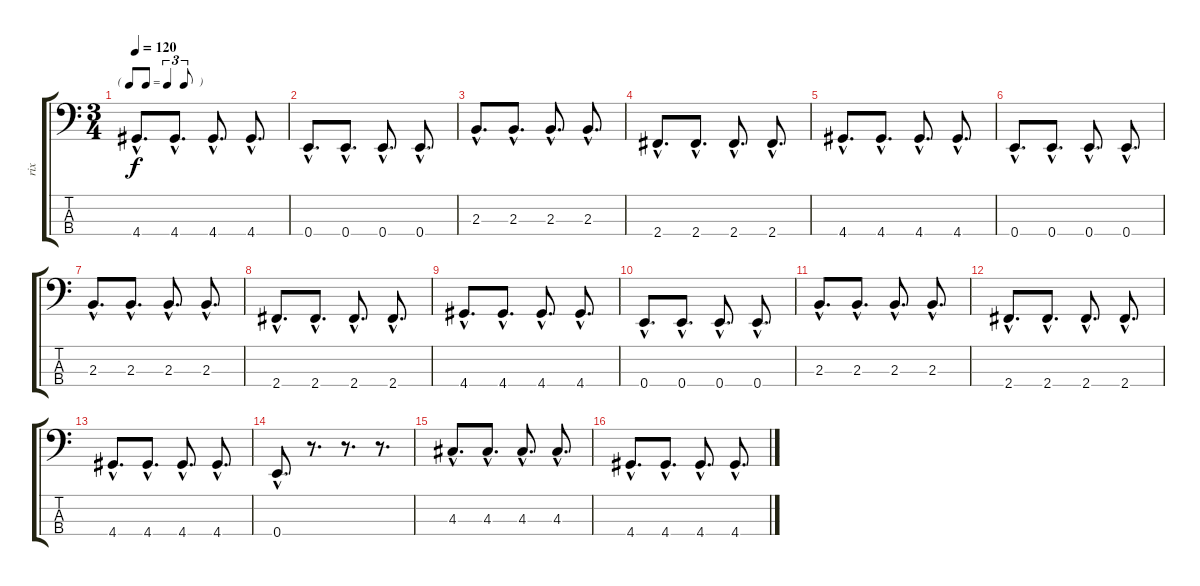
\track ("rix" "rix") {instrument electricbassfinger}
\staff {score tabs}
\tuning (G2 D2 A1 E1) {hide}
\ts (3 4)
\tf triplet8th
\tempo 120
\clef f4
\ks c
4.4{hac}.8{d dy f} 4.4{hac}.8{d} 4.4{hac}.8{d} 4.4{hac}.8{d} |
0.4{hac}.8{d} 0.4{hac}.8{d} 0.4{hac}.8{d} 0.4{hac}.8{d} |
2.3{hac}.8{d} 2.3{hac}.8{d} 2.3{hac}.8{d} 2.3{hac}.8{d} |
2.4{hac}.8{d} 2.4{hac}.8{d} 2.4{hac}.8{d} 2.4{hac}.8{d} |
4.4{hac}.8{d} 4.4{hac}.8{d} 4.4{hac}.8{d} 4.4{hac}.8{d} |
0.4{hac}.8{d} 0.4{hac}.8{d} 0.4{hac}.8{d} 0.4{hac}.8{d} |
2.3{hac}.8{d} 2.3{hac}.8{d} 2.3{hac}.8{d} 2.3{hac}.8{d} |
2.4{hac}.8{d} 2.4{hac}.8{d} 2.4{hac}.8{d} 2.4{hac}.8{d} |
4.4{hac}.8{d} 4.4{hac}.8{d} 4.4{hac}.8{d} 4.4{hac}.8{d} |
0.4{hac}.8{d} 0.4{hac}.8{d} 0.4{hac}.8{d} 0.4{hac}.8{d} |
2.3{hac}.8{d} 2.3{hac}.8{d} 2.3{hac}.8{d} 2.3{hac}.8{d} |
2.4{hac}.8{d} 2.4{hac}.8{d} 2.4{hac}.8{d} 2.4{hac}.8{d} |
4.4{hac}.8{d} 4.4{hac}.8{d} 4.4{hac}.8{d} 4.4{hac}.8{d} |
0.4{hac}.8{d} r.8{d} r.8{d} r.8{d} |
4.3{hac}.8{d} 4.3{hac}.8{d} 4.3{hac}.8{d} 4.3{hac}.8{d} |
4.4{hac}.8{d} 4.4{hac}.8{d} 4.4{hac}.8{d} 4.4{hac}.8{d}
